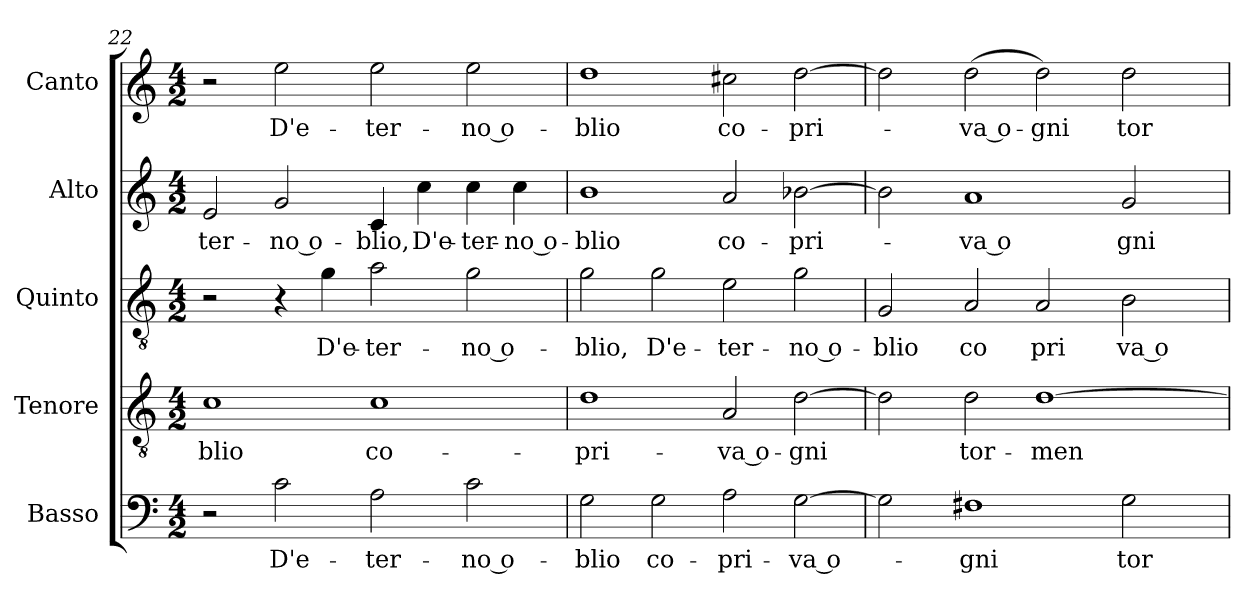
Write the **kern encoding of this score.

**kern	**text	**kern	**text	**kern	**text	**kern	**text	**kern	**text
*part5	*part5	*part4	*part4	*part3	*part3	*part2	*part2	*part1	*part1
*staff5	*staff5	*staff4	*staff4	*staff3	*staff3	*staff2	*staff2	*staff1	*staff1
*I"Basso	*	*I"Tenore	*	*I"Quinto	*	*I"Alto	*	*I"Canto	*
*I'Basso	*	*I'Tenore	*	*I'Quinto	*	*I'Alto	*	*I'Canto	*
*clefF4	*	*clefGv2	*	*clefGv2	*	*clefG2	*	*clefG2	*
*M4/2	*	*M4/2	*	*M4/2	*	*M4/2	*	*M4/2	*
=22	=22	=22	=22	=22	=22	=22	=22	=22	=22
!	!	!	!LO:LY:b:cj	!	!	!	!LO:LY:b:cj	!	!
2r	.	1c	-blio	2r	.	2e/	-ter-	2r	.
!	!LO:LY:b:cj	!	!	!	!	!	!LO:LY:b:rj	!	!LO:LY:b:cj
2c\	D'e-	.	.	4r	.	2g/	-no o-	2ee\	D'e-
!	!	!	!	!	!LO:LY:b:cj	!	!	!	!
.	.	.	.	4g\	D'e-	.	.	.	.
!	!LO:LY:b:cj	!	!LO:LY:b:cj	!	!LO:LY:b:cj	!	!LO:LY:b:cj	!	!LO:LY:b:cj
2A\	-ter-	1c	co-	2a\	-ter-	4c/	-blio,	2ee\	-ter-
!	!	!	!	!	!	!	!LO:LY:b:cj	!	!
.	.	.	.	.	.	4cc\	D'e-	.	.
!	!LO:LY:b:rj	!	!	!	!LO:LY:b:rj	!	!LO:LY:b:cj	!	!LO:LY:b:rj
2c\	-no o-	.	.	2g\	-no o-	4cc\	-ter-	(<2ee\	-no o-
!	!	!	!	!	!	!	!LO:LY:b:rj	!	!
.	.	.	.	.	.	4cc\)	-no o-	.	.
=23	=23	=23	=23	=23	=23	=23	=23	=23	=23
!	!LO:LY:b:cj	!	!LO:LY:b:cj	!	!LO:LY:b:cj	!	!LO:LY:b:cj	!	!LO:LY:b:cj
2G\	-blio	1d	-pri-	2g\	-blio,	1b	-blio	1dd	-blio
!	!LO:LY:b:cj	!	!	!	!LO:LY:b:cj	!	!	!	!
2G\	co-	.	.	2g\	D'e-	.	.	.	.
!	!LO:LY:b:cj	!	!LO:LY:b:rj	!	!LO:LY:b:cj	!	!LO:LY:b:cj	!	!LO:LY:b:cj
2A\	-pri-	2A/	-va o-	2e\	-ter-	2a/	co-	2cc#X\	co-
!	!LO:LY:b:cj	!	!LO:LY:b	!	!LO:LY:b:rj	!	!LO:LY:b	!	!LO:LY:b
[>2G\	-va o-	[>2d\	-gni	2g\	-no o-	[>2b-X\	-pri-	[>2dd\	-pri-
!!LO:LB:g=z
=24	=24	=24	=24	=24	=24	=24	=24	=24	=24
!	!	!	!	!	!LO:LY:b:cj	!	!	!	!
*^	*	*^	*	*	*	*	*	*	*
2G\]	32ryy	.	2d\]	64ryy	.	2G/	-blio	2b-\]	.	2dd\]	.
.	.	.	.	1ryy	.	.	.	.	.	.	.
.	1ryy	.	.	.	.	.	.	.	.	.	.
!	!	!LO:LY:b:cj	!	!	!LO:LY:b:cj	!	!LO:LY:b:cj	!	!LO:LY:b:rj	!	!LO:LY:b:rj
1F#X	.	-gni	2d\	.	tor-	2A/	co	1a	-va o	(<2dd\	-va o-
!	!	!	!	!	!LO:LY:b	!	!LO:LY:b:cj	!	!	!	!LO:LY:b:cj
.	.	.	[>1d	.	-men-	2A/	pri	.	.	2dd\)	-gni
.	.	.	.	2ryy	.	.	.	.	.	.	.
.	2ryy	.	.	.	.	.	.	.	.	.	.
!	!	!LO:LY:b:cj	!	!	!	!	!LO:LY:b:rj	!	!LO:LY:b:cj	!	!LO:LY:b:cj
2G\	.	tor-	.	.	.	2B\	va o	2g/	gni	2dd\	tor-
.	.	.	.	4ryy	.	.	.	.	.	.	.
.	4...ryy	.	.	.	.	.	.	.	.	.	.
.	.	.	.	8...ryy	.	.	.	.	.	.	.
*v	*v	*	*	*	*	*	*	*	*	*	*
*	*	*v	*v	*	*	*	*	*	*	*
=	=	=	=	=	=	=	=	=	=
*-	*-	*-	*-	*-	*-	*-	*-	*-	*-
